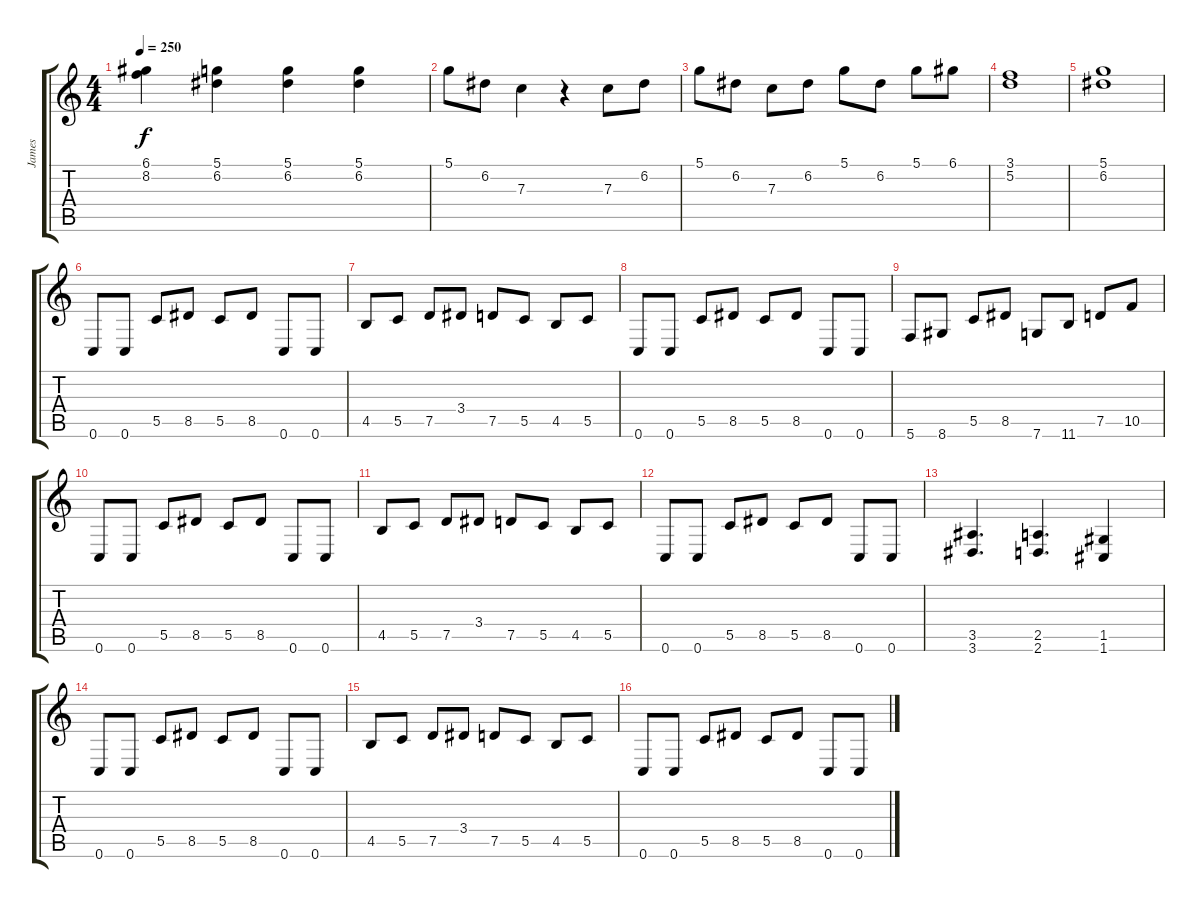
\track ("James" "James") {instrument overdrivenguitar}
\staff {score tabs}
\tuning (D4 A3 F3 C3 G2 C2) {hide}
\ts (4 4)
\tempo 250
\clef g2
\ks c
(6.1 8.2).4{dy f} (5.1 6.2).4 (5.1 6.2).4 (5.1 6.2).4 |
5.1.8 6.2.8 7.3.4 r.4 7.3.8 6.2.8 |
5.1.8 6.2.8 7.3.8 6.2.8 5.1.8 6.2.8 5.1.8 6.1.8 |
(3.1 5.2).1 |
(5.1 6.2).1 |
0.6.8 0.6.8 5.5.8 8.5.8 5.5.8 8.5.8 0.6.8 0.6.8 |
4.5.8 5.5.8 7.5.8 3.4.8 7.5.8 5.5.8 4.5.8 5.5.8 |
0.6.8 0.6.8 5.5.8 8.5.8 5.5.8 8.5.8 0.6.8 0.6.8 |
5.6.8 8.6.8 5.5.8 8.5.8 7.6.8 11.6.8 7.5.8 10.5.8 |
0.6.8 0.6.8 5.5.8 8.5.8 5.5.8 8.5.8 0.6.8 0.6.8 |
4.5.8 5.5.8 7.5.8 3.4.8 7.5.8 5.5.8 4.5.8 5.5.8 |
0.6.8 0.6.8 5.5.8 8.5.8 5.5.8 8.5.8 0.6.8 0.6.8 |
(3.5 3.6).4{d} (2.5 2.6).4{d} (1.5 1.6).4 |
0.6.8 0.6.8 5.5.8 8.5.8 5.5.8 8.5.8 0.6.8 0.6.8 |
4.5.8 5.5.8 7.5.8 3.4.8 7.5.8 5.5.8 4.5.8 5.5.8 |
0.6.8 0.6.8 5.5.8 8.5.8 5.5.8 8.5.8 0.6.8 0.6.8
